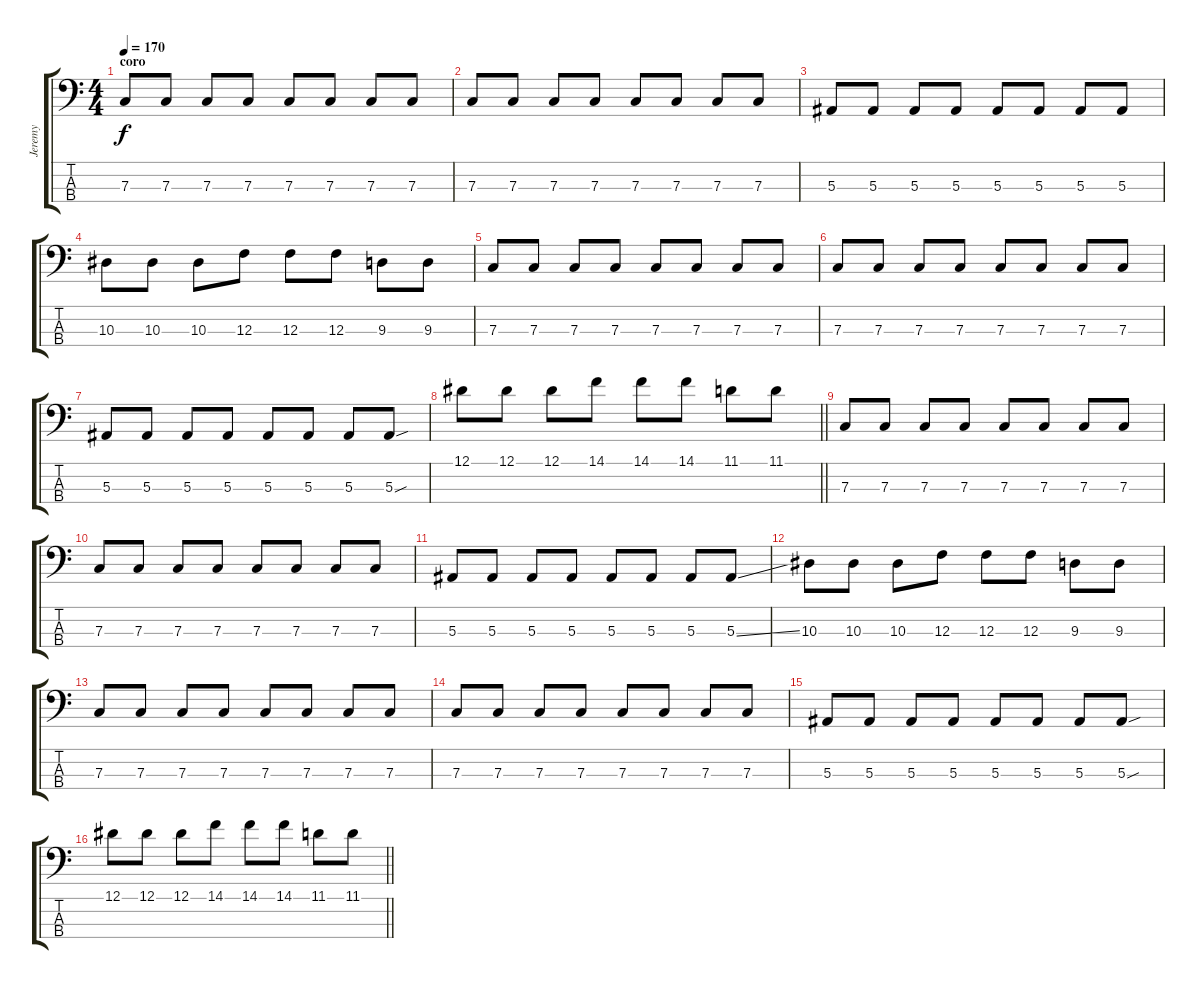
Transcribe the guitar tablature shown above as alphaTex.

\track ("Jeremy" "Jeremy") {instrument electricbassfinger}
\staff {score tabs}
\tuning (Eb2 Bb1 F1 C1) {hide}
\ts (4 4)
\section ("" "coro")
\tempo 170
\clef f4
\ks c
7.3.8{dy f volume 16} 7.3.8 7.3.8 7.3.8 7.3.8 7.3.8 7.3.8 7.3.8 |
7.3.8 7.3.8 7.3.8 7.3.8 7.3.8 7.3.8 7.3.8 7.3.8 |
5.3.8 5.3.8 5.3.8 5.3.8 5.3.8 5.3.8 5.3.8 5.3.8 |
10.3.8 10.3.8 10.3.8 12.3.8 12.3.8 12.3.8 9.3.8 9.3.8 |
7.3.8 7.3.8 7.3.8 7.3.8 7.3.8 7.3.8 7.3.8 7.3.8 |
7.3.8 7.3.8 7.3.8 7.3.8 7.3.8 7.3.8 7.3.8 7.3.8 |
5.3.8 5.3.8 5.3.8 5.3.8 5.3.8 5.3.8 5.3.8 5.3{sou}.8 |
\barLineRight lightlight
12.1.8 12.1.8 12.1.8 14.1.8 14.1.8 14.1.8 11.1.8 11.1.8 |
7.3.8 7.3.8 7.3.8 7.3.8 7.3.8 7.3.8 7.3.8 7.3.8 |
7.3.8 7.3.8 7.3.8 7.3.8 7.3.8 7.3.8 7.3.8 7.3.8 |
5.3.8 5.3.8 5.3.8 5.3.8 5.3.8 5.3.8 5.3.8 5.3{ss}.8 |
10.3.8 10.3.8 10.3.8 12.3.8 12.3.8 12.3.8 9.3.8 9.3.8 |
7.3.8 7.3.8 7.3.8 7.3.8 7.3.8 7.3.8 7.3.8 7.3.8 |
7.3.8 7.3.8 7.3.8 7.3.8 7.3.8 7.3.8 7.3.8 7.3.8 |
5.3.8 5.3.8 5.3.8 5.3.8 5.3.8 5.3.8 5.3.8 5.3{sou}.8 |
\barLineRight lightlight
12.1.8 12.1.8 12.1.8 14.1.8 14.1.8 14.1.8 11.1.8 11.1.8
